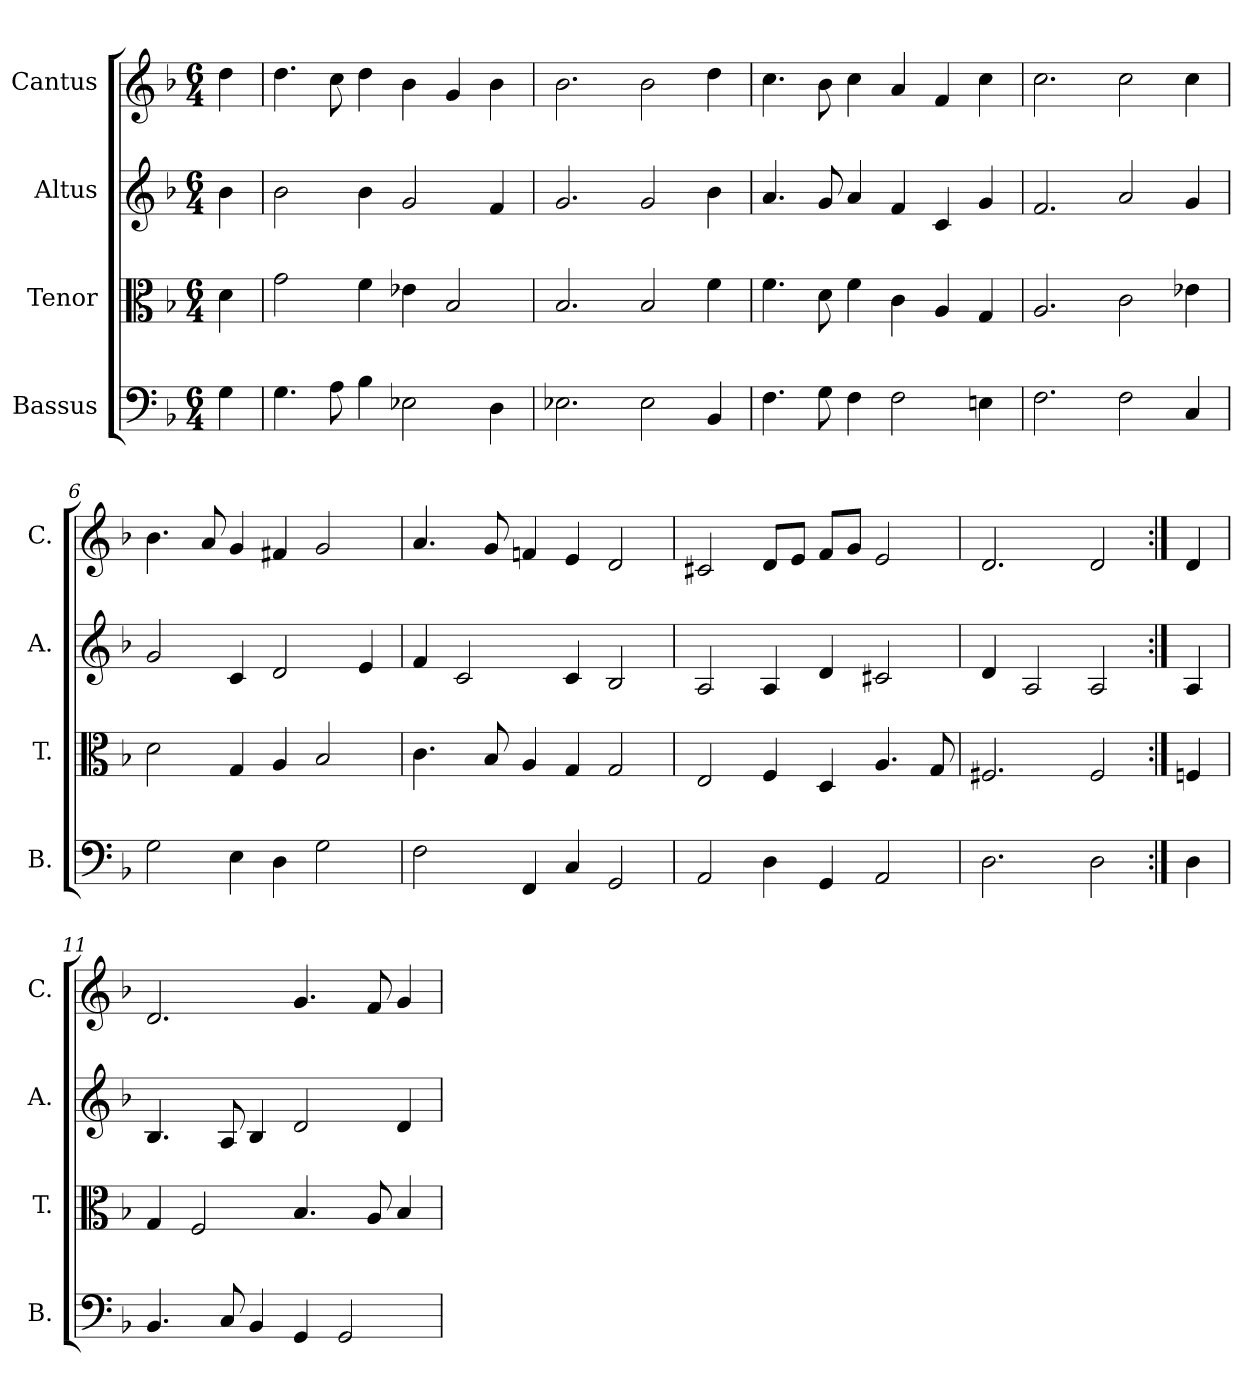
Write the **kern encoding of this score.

**kern	**kern	**kern	**kern
*part4	*part3	*part2	*part1
*staff4	*staff3	*staff2	*staff1
*I"Bassus	*I"Tenor	*I"Altus	*I"Cantus
*I'B.	*I'T.	*I'A.	*I'C.
*clefF4	*clefC3	*clefG2	*clefG2
*k[b-]	*k[b-]	*k[b-]	*k[b-]
*F:	*F:	*F:	*F:
*M6/4	*M6/4	*M6/4	*M6/4
=1	=1	=1	=1
4G\	4d\	4b-\	4dd\
=2	=2	=2	=2
4.G\	2g\	2b-\	4.dd\
8A\	.	.	8cc\
4B-\	4f\	4b-\	4dd\
2E-X\	4e-X\	2g/	4b-\
.	2B-/	.	4g/
4D\	.	4f/	4b-\
=3	=3	=3	=3
2.E-X\	2.B-/	2.g/	2.b-\
2E-\	2B-/	2g/	2b-\
4BB-/	4f\	4b-\	4dd\
=4	=4	=4	=4
4.F\	4.f\	4.a/	4.cc\
8G\	8d\	8g/	8b-\
4F\	4f\	4a/	4cc\
2F\	4c\	4f/	4a/
.	4A/	4c/	4f/
4En\	4G/	4g/	4cc\
=5	=5	=5	=5
2.F\	2.A/	2.f/	2.cc\
2F\	2c\	2a/	2cc\
4C/	4e-X\	4g/	4cc\
=6	=6	=6	=6
2G\	2d\	2g/	4.b-\
.	.	.	8a/
4E\	4G/	4c/	4g/
4D\	4A/	2d/	4f#X/
2G\	2B-/	.	2g/
.	.	4e/	.
=7	=7	=7	=7
2F\	4.c\	4f/	4.a/
.	.	2c/	.
.	8B-/	.	8g/
4FF/	4A/	.	4fn/
4C/	4G/	4c/	4e/
2GG/	2G/	2B-/	2d/
=8	=8	=8	=8
2AA/	2E/	2A/	2c#X/
4D\	4F/	4A/	8d/L
.	.	.	8e/J
4GG/	4D/	4d/	8f/L
.	.	.	8g/J
2AA/	4.A/	2c#X/	2e/
.	8G/	.	.
=9	=9	=9	=9
2.D\	2.F#X/	4d/	2.d/
.	.	2A/	.
2D\	2F#/	2A/	2d/
=10:|!	=10:|!	=10:|!	=10:|!
4D\	4Fn/	4A/	4d/
!!LO:LB:g=z
=11	=11	=11	=11
4.BB-/	4G/	4.B-/	2.d/
.	2F/	.	.
8C/	.	8A/	.
4BB-/	.	4B-/	.
4GG/	4.B-/	2d/	4.g/
2GG/	.	.	.
.	8A/	.	8f/
.	4B-/	4d/	4g/
=	=	=	=
*-	*-	*-	*-
